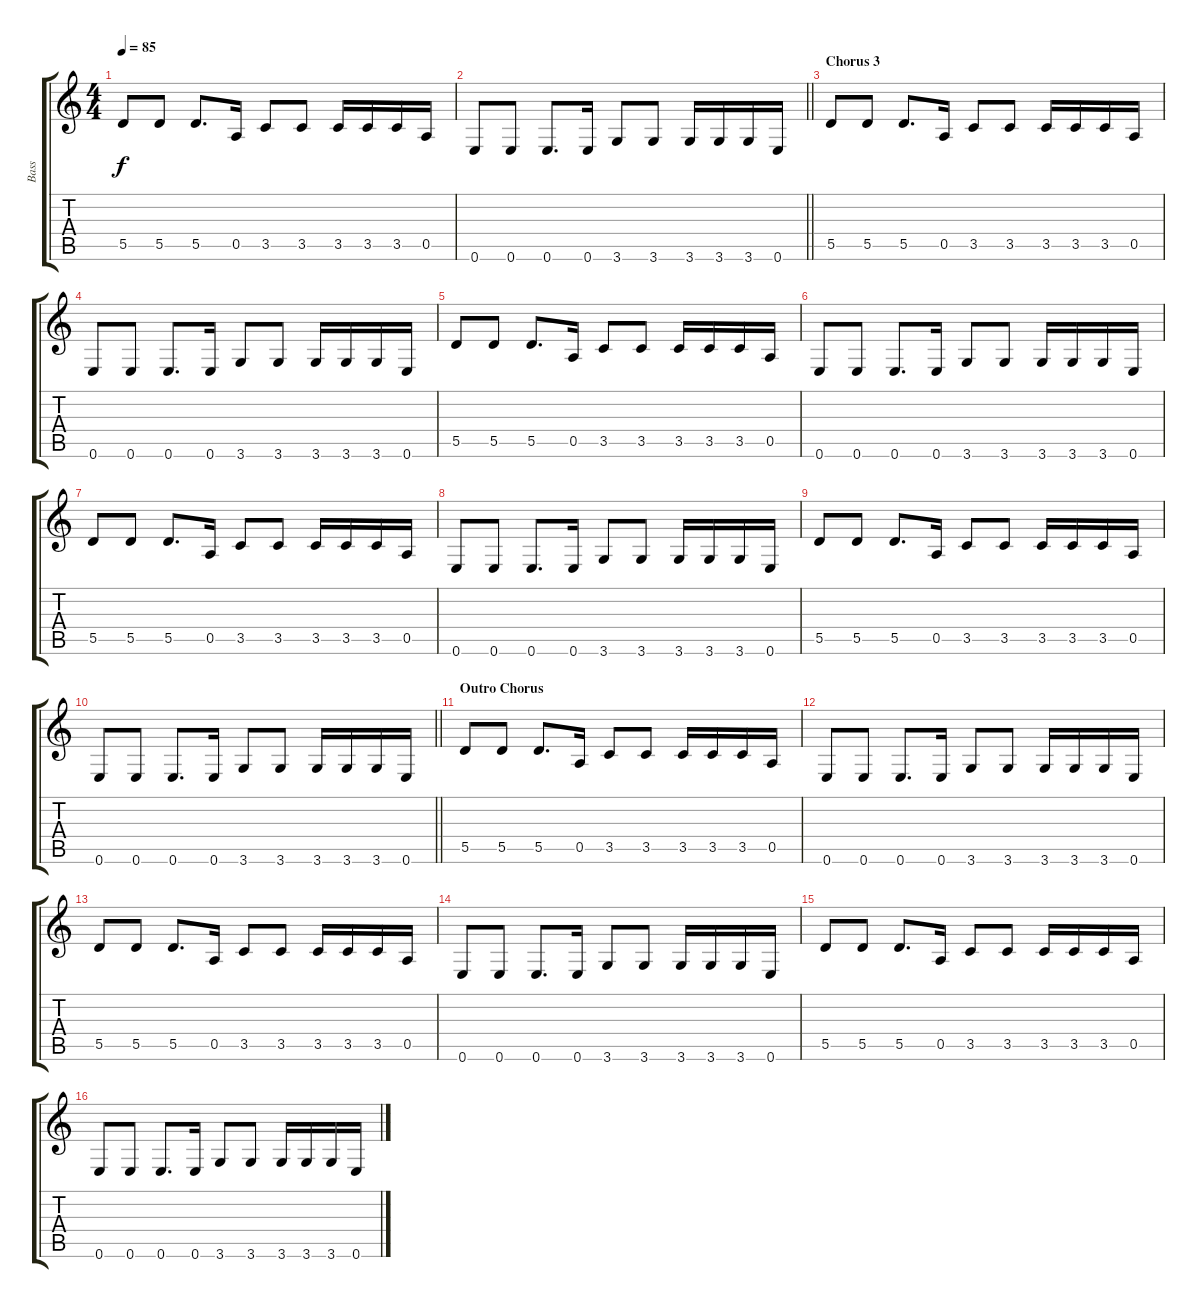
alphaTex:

\track ("Bass" "Bass") {instrument acousticbass}
\staff {score tabs}
\tuning (E4 B3 G3 D3 A2 E2) {hide}
\ts (4 4)
\tempo 85
\clef g2
\ks c
5.5.8{dy f} 5.5.8 5.5.8{d} 0.5.16 3.5.8 3.5.8 3.5.16 3.5.16 3.5.16 0.5.16 |
\barLineRight lightlight
0.6.8 0.6.8 0.6.8{d} 0.6.16 3.6.8 3.6.8 3.6.16 3.6.16 3.6.16 0.6.16 |
\section ("" "Chorus 3")
5.5.8 5.5.8 5.5.8{d} 0.5.16 3.5.8 3.5.8 3.5.16 3.5.16 3.5.16 0.5.16 |
0.6.8 0.6.8 0.6.8{d} 0.6.16 3.6.8 3.6.8 3.6.16 3.6.16 3.6.16 0.6.16 |
5.5.8 5.5.8 5.5.8{d} 0.5.16 3.5.8 3.5.8 3.5.16 3.5.16 3.5.16 0.5.16 |
0.6.8 0.6.8 0.6.8{d} 0.6.16 3.6.8 3.6.8 3.6.16 3.6.16 3.6.16 0.6.16 |
5.5.8 5.5.8 5.5.8{d} 0.5.16 3.5.8 3.5.8 3.5.16 3.5.16 3.5.16 0.5.16 |
0.6.8 0.6.8 0.6.8{d} 0.6.16 3.6.8 3.6.8 3.6.16 3.6.16 3.6.16 0.6.16 |
5.5.8 5.5.8 5.5.8{d} 0.5.16 3.5.8 3.5.8 3.5.16 3.5.16 3.5.16 0.5.16 |
\barLineRight lightlight
0.6.8 0.6.8 0.6.8{d} 0.6.16 3.6.8 3.6.8 3.6.16 3.6.16 3.6.16 0.6.16 |
\section ("" "Outro Chorus")
5.5.8 5.5.8 5.5.8{d} 0.5.16 3.5.8 3.5.8 3.5.16 3.5.16 3.5.16 0.5.16 |
0.6.8 0.6.8 0.6.8{d} 0.6.16 3.6.8 3.6.8 3.6.16 3.6.16 3.6.16 0.6.16 |
5.5.8 5.5.8 5.5.8{d} 0.5.16 3.5.8 3.5.8 3.5.16 3.5.16 3.5.16 0.5.16 |
0.6.8 0.6.8 0.6.8{d} 0.6.16 3.6.8 3.6.8 3.6.16 3.6.16 3.6.16 0.6.16 |
5.5.8 5.5.8 5.5.8{d} 0.5.16 3.5.8 3.5.8 3.5.16 3.5.16 3.5.16 0.5.16 |
0.6.8 0.6.8 0.6.8{d} 0.6.16 3.6.8 3.6.8 3.6.16 3.6.16 3.6.16 0.6.16
